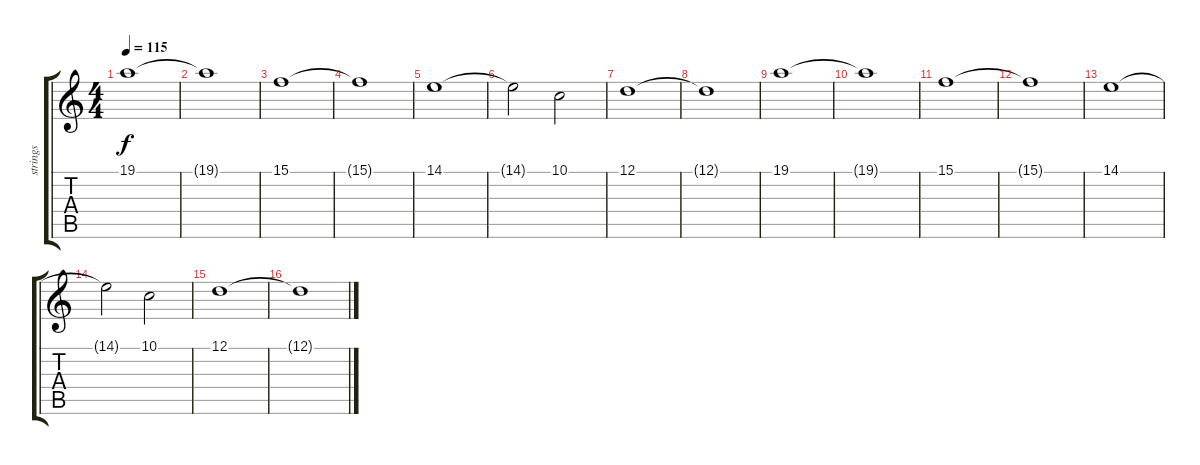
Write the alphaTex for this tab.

\track ("strings" "strings") {instrument stringensemble1}
\staff {score tabs}
\tuning (D4 A3 F3 C3 G2 D2) {hide}
\ts (4 4)
\tempo 115
\clef g2
\ks c
19.1.1{dy f} |
19.1{t}.1 |
15.1.1 |
15.1{t}.1 |
14.1.1 |
14.1{t}.2 10.1.2 |
12.1.1 |
12.1{t}.1 |
19.1.1 |
19.1{t}.1 |
15.1.1 |
15.1{t}.1 |
14.1.1 |
14.1{t}.2 10.1.2 |
12.1.1 |
12.1{t}.1
